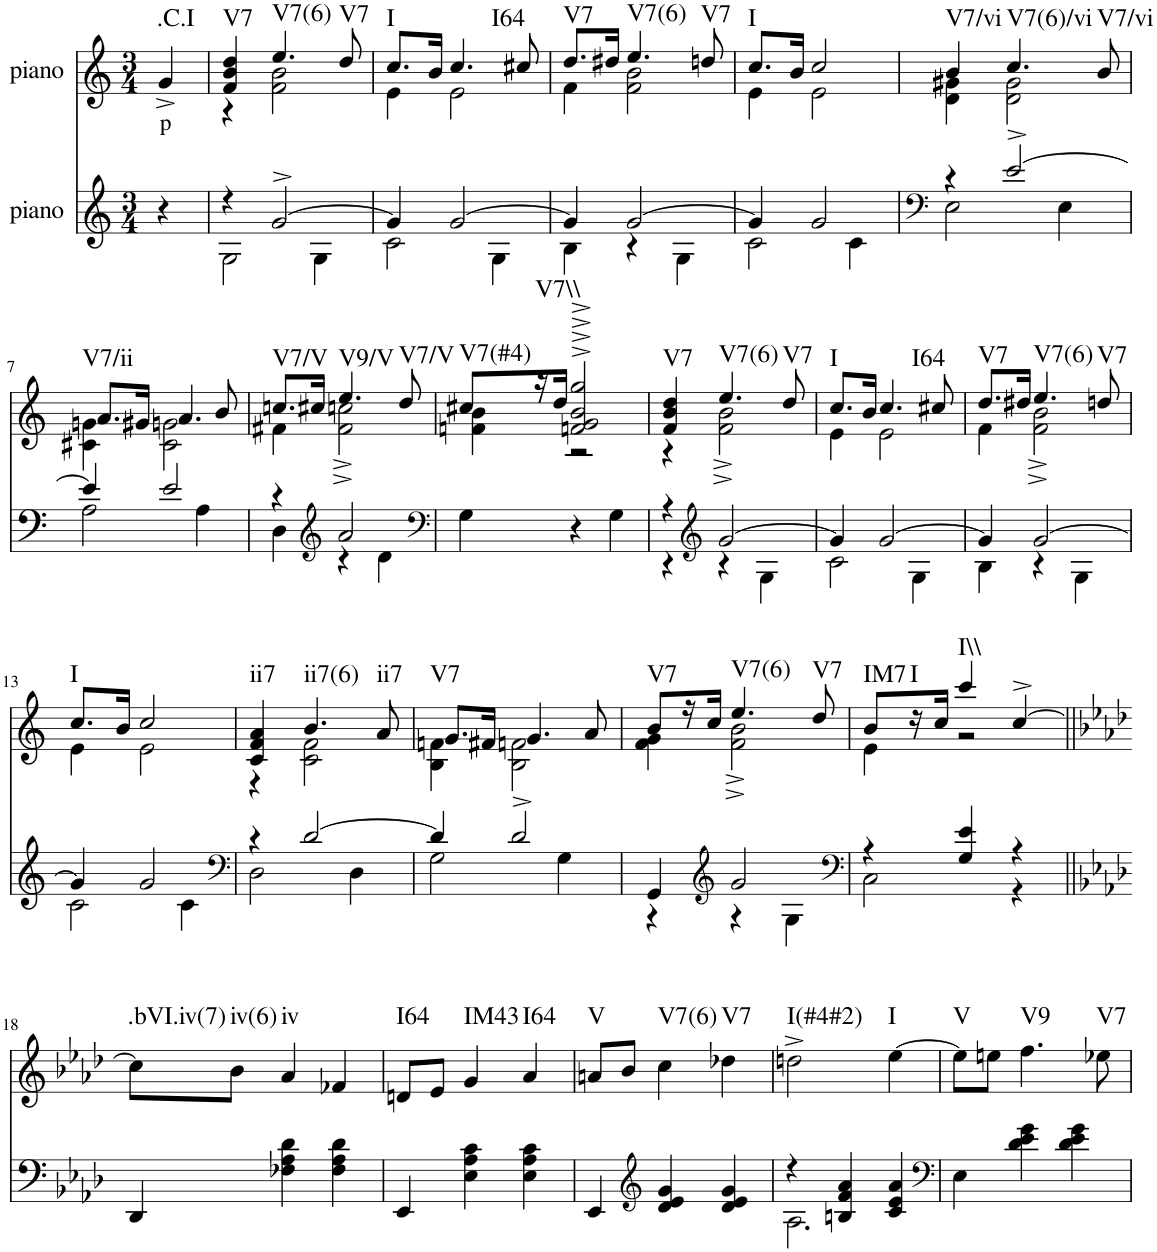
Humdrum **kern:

**kern	**kern	**text	**harte
*part2	*part1	*part1	*part1
*staff2	*staff1	*staff1	*
*I"piano	*I"piano	*	*
*I'Pno	*I'Pno	*	*
*clefG2	*clefG2	*	*
*k[]	*k[]	*	*
*M3/4	*M3/4	*	*
=1	=1	=1	=1
!	!	!LO:LY:b	!LO:H:kt=.C.I
4r	4g^/	p	N
=2	=2	=2	=2
*^	*^	*	*
!	!	!	!	!	!LO:H:kt=V7
4r	2G\	4f/ 4b/ 4dd/	4r	.	N
!	!	!	!	!	!LO:H:kt=V7(6)
[2g^/	.	4.ee/	2f\ 2b\	.	N
.	4G\	.	.	.	.
!	!	!	!	!	!LO:H:kt=V7
.	.	8dd/	.	.	N
=3	=3	=3	=3	=3	=3
!	!	!	!	!	!LO:H:kt=I
4g/]	2c\	8.cc/L	4e\	.	N
.	.	16b/Jk	.	.	.
!	!	!	!	!	!LO:H:kt=I64
[2g/	.	4.cc/	2e\	.	N
.	4G\	.	.	.	.
.	.	8cc#X/	.	.	.
=4	=4	=4	=4	=4	=4
!	!	!	!	!	!LO:H:kt=V7
4g/]	4B\	8.dd/L	4f\	.	N
.	.	16dd#X/Jk	.	.	.
!	!	!	!	!	!LO:H:kt=V7(6)
[2g/	4r	4.ee/	2f\ 2b\	.	N
.	4G\	.	.	.	.
!	!	!	!	!	!LO:H:kt=V7
.	.	8ddn/	.	.	N
=5	=5	=5	=5	=5	=5
!	!	!	!	!	!LO:H:kt=I
4g/]	2c\	8.cc/L	4e\	.	N
.	.	16b/Jk	.	.	.
2g/	.	2cc/	2e\	.	.
.	4c\	.	.	.	.
=6	=6	=6	=6	=6	=6
*clefF4	*	*	*	*	*
!	!	!	!	!	!LO:H:kt=V7/vi
4r	2E\	4b/	4d\ 4g#X\	.	N
!	!	!	!	!	!LO:H:kt=V7(6)/vi
[2e^/	.	4.cc/	2d\ 2g#\	.	N
.	4E\	.	.	.	.
!	!	!	!	!	!LO:H:kt=V7/vi
.	.	8b/	.	.	N
!!LO:LB:g=z	!!
=7	=7	=7	=7	=7	=7
!	!	!	!	!	!LO:H:kt=V7/ii
4e/]	2A\	8.a/L	4c#X\ 4gn\	.	N
.	.	16g#X/Jk	.	.	.
2e/	.	4.a/	2c#\ 2gn\	.	.
.	4A\	.	.	.	.
.	.	8b/	.	.	.
=8	=8	=8	=8	=8	=8
!	!	!	!	!	!LO:H:kt=V7/V
4r	4D\	8.ccn/L	4f#X\	.	N
.	.	16cc#X/Jk	.	.	.
*clefG2	*	*	*	*	*
!	!	!	!	!	!LO:H:kt=V9/V
2a/	4r	4.ee/	2f#\^ 2ccn\^	.	N
.	4d\	.	.	.	.
!	!	!	!	!	!LO:H:kt=V7/V
.	.	8dd/	.	.	N
*v	*v	*	*	*	*
=9	=9	=9	=9	=9
*clefF4	*	*	*	*
!	!	!	!	!LO:H:kt=V7(#4)
4G\	8cc#X/L	4fn\ 4b\	.	N
!	!	!	!	!LO:H:kt=V7\\
.	16r	.	.	N
.	16dd/JJ	.	.	.
4r	2fn/^ 2g/^ 2b/^ 2gg/^	2r	.	.
4G\	.	.	.	.
=10	=10	=10	=10	=10
*^	*	*	*	*
!	!	!	!	!	!LO:H:kt=V7
4r	4r	4f/ 4b/ 4dd/	4r	.	N
*clefG2	*	*	*	*	*
!	!	!	!	!	!LO:H:kt=V7(6)
[2g/	4r	4.ee/	2f\^ 2b\^	.	N
.	4G\	.	.	.	.
!	!	!	!	!	!LO:H:kt=V7
.	.	8dd/	.	.	N
=11	=11	=11	=11	=11	=11
!	!	!	!	!	!LO:H:kt=I
4g/]	2c\	8.cc/L	4e\	.	N
.	.	16b/Jk	.	.	.
!	!	!	!	!	!LO:H:kt=I64
[2g/	.	4.cc/	2e\	.	N
.	4G\	.	.	.	.
.	.	8cc#X/	.	.	.
=12	=12	=12	=12	=12	=12
!	!	!	!	!	!LO:H:kt=V7
4g/]	4B\	8.dd/L	4f\	.	N
.	.	16dd#X/Jk	.	.	.
!	!	!	!	!	!LO:H:kt=V7(6)
[2g/	4r	4.ee/	2f\^ 2b\^	.	N
.	4G\	.	.	.	.
!	!	!	!	!	!LO:H:kt=V7
.	.	8ddn/	.	.	N
!!LO:LB:g=z	!!
=13	=13	=13	=13	=13	=13
!	!	!	!	!	!LO:H:kt=I
4g/]	2c\	8.cc/L	4e\	.	N
.	.	16b/Jk	.	.	.
2g/	.	2cc/	2e\	.	.
.	4c\	.	.	.	.
=14	=14	=14	=14	=14	=14
*clefF4	*	*	*	*	*
!	!	!	!	!	!LO:H:kt=ii7
4r	2D\	4c/ 4f/ 4a/	4r	.	N
!	!	!	!	!	!LO:H:kt=ii7(6)
[2d/	.	4.b/	2c\ 2f\	.	N
.	4D\	.	.	.	.
!	!	!	!	!	!LO:H:kt=ii7
.	.	8a/	.	.	N
=15	=15	=15	=15	=15	=15
!	!	!	!	!	!LO:H:kt=V7
4d/]	2G\	8.g/L	4B\ 4fn\	.	N
.	.	16f#X/Jk	.	.	.
2d^/	.	4.g/	2B\ 2fn\	.	.
.	4G\	.	.	.	.
.	.	8a/	.	.	.
=16	=16	=16	=16	=16	=16
!	!	!	!	!	!LO:H:kt=V7
4GG/	4r	8b/L	4f\ 4g\	.	N
.	.	16r	.	.	.
.	.	16cc/JJ	.	.	.
*clefG2	*	*	*	*	*
!	!	!	!	!	!LO:H:kt=V7(6)
2g/	4r	4.ee/	2f\^ 2b\^	.	N
.	4G\	.	.	.	.
!	!	!	!	!	!LO:H:kt=V7
.	.	8dd/	.	.	N
=17	=17	=17	=17	=17	=17
*clefF4	*	*	*	*	*
!	!	!	!	!	!LO:H:kt=IM7
4r	2C\	8b/L	4e\	.	N
!	!	!	!	!	!LO:H:kt=I
.	.	16r	.	.	N
.	.	16cc/JJ	.	.	.
!	!	!	!	!	!LO:H:kt=I\\
4G/ 4e/	.	4ccc/	2r	.	N
4r	4r	[4cc^/	.	.	.
*v	*v	*	*	*	*
*	*v	*v	*	*
!!LO:LB:g=z
=18||	=18||	=18||	=18||
*k[b-e-a-d-]	*k[b-e-a-d-]	*	*
*^	*	*	*
!	!	!	!	!LO:H:kt=.bVI.iv(7)
*v	*v	*	*	*
4DD-/	8cc\L]	.	N
!	!	!	!LO:H:kt=iv(6)
.	8b-\J	.	N
!	!	!	!LO:H:kt=iv
4F-X\ 4A-\ 4d-\	4a-/	.	N
4F-\ 4A-\ 4d-\	4f-X/	.	.
=19	=19	=19	=19
!	!	!	!LO:H:kt=I64
4EE-/	8dn/L	.	N
.	8e-/J	.	.
!	!	!	!LO:H:kt=IM43
4E-\ 4A-\ 4c\	4g/	.	N
!	!	!	!LO:H:kt=I64
4E-\ 4A-\ 4c\	4a-/	.	N
=20	=20	=20	=20
!	!	!	!LO:H:kt=V
4EE-/	8an/L	.	N
.	8b-/J	.	.
*clefG2	*	*	*
!	!	!	!LO:H:kt=V7(6)
4d-/ 4e-/ 4g/	4cc\	.	N
!	!	!	!LO:H:kt=V7
4d-/ 4e-/ 4g/	4dd-X\	.	N
=21	=21	=21	=21
*^	*	*	*
!	!	!	!	!LO:H:kt=I(#4#2)
4r	2.A-\	2ddn^\	.	N
4Bn/ 4f/ 4a-/	.	.	.	.
!	!	!	!	!LO:H:kt=I
4c/ 4e-/ 4a-/	.	[4ee-\	.	N
*v	*v	*	*	*
=22	=22	=22	=22
*clefF4	*	*	*
!	!	!	!LO:H:kt=V
4E-\	8ee-\L]	.	N
.	8een\J	.	.
!	!	!	!LO:H:kt=V9
4d-\ 4e-\ 4g\	4.ff\	.	N
4d-\ 4e-\ 4g\	.	.	.
!	!	!	!LO:H:kt=V7
.	8ee-X\	.	N
=	=	=	=
*-	*-	*-	*-
